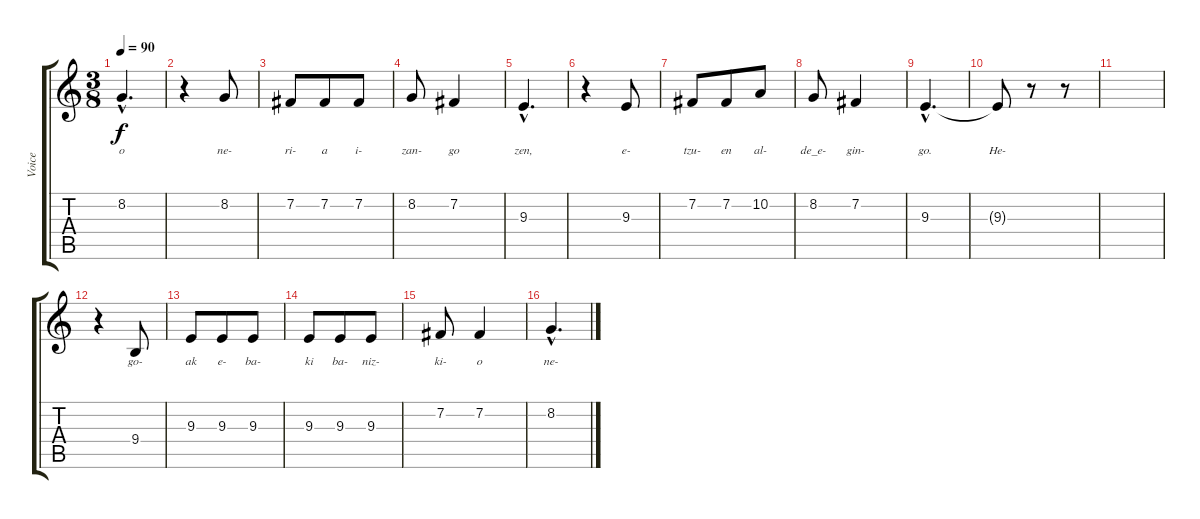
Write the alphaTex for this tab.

\track ("Voice" "Voice") {instrument recorder}
\staff {score tabs}
\tuning (E4 B3 G3 D3 A2 E2) {hide}
\ts (3 8)
\tempo 90
\clef g2
\ks c
8.2{hac}.4{d lyrics (0 "o") lyrics (1 "") lyrics (2 "") lyrics (3 "") lyrics (4 "") dy f} |
r.4 8.2.8{lyrics (0 "ne-") lyrics (1 "") lyrics (2 "") lyrics (3 "") lyrics (4 "")} |
7.2.8{lyrics (0 "ri-") lyrics (1 "") lyrics (2 "") lyrics (3 "") lyrics (4 "")} 7.2.8{lyrics (0 "a") lyrics (1 "") lyrics (2 "") lyrics (3 "") lyrics (4 "")} 7.2.8{lyrics (0 "i-") lyrics (1 "") lyrics (2 "") lyrics (3 "") lyrics (4 "")} |
8.2.8{lyrics (0 "zan-") lyrics (1 "") lyrics (2 "") lyrics (3 "") lyrics (4 "")} 7.2.4{lyrics (0 "go") lyrics (1 "") lyrics (2 "") lyrics (3 "") lyrics (4 "")} |
9.3{hac}.4{d lyrics (0 "zen,") lyrics (1 "") lyrics (2 "") lyrics (3 "") lyrics (4 "")} |
r.4 9.3.8{lyrics (0 "e-") lyrics (1 "") lyrics (2 "") lyrics (3 "") lyrics (4 "")} |
7.2.8{lyrics (0 "tzu-") lyrics (1 "") lyrics (2 "") lyrics (3 "") lyrics (4 "")} 7.2.8{lyrics (0 "en") lyrics (1 "") lyrics (2 "") lyrics (3 "") lyrics (4 "")} 10.2.8{lyrics (0 "al-") lyrics (1 "") lyrics (2 "") lyrics (3 "") lyrics (4 "")} |
8.2.8{lyrics (0 "de_e-") lyrics (1 "") lyrics (2 "") lyrics (3 "") lyrics (4 "")} 7.2.4{lyrics (0 "gin-") lyrics (1 "") lyrics (2 "") lyrics (3 "") lyrics (4 "")} |
9.3{hac}.4{d lyrics (0 "go.") lyrics (1 "") lyrics (2 "") lyrics (3 "") lyrics (4 "")} |
9.3{t}.8{lyrics (0 "He-") lyrics (1 "") lyrics (2 "") lyrics (3 "") lyrics (4 "")} r.8 r.8 |
|
r.4 9.4.8{lyrics (0 "go-") lyrics (1 "") lyrics (2 "") lyrics (3 "") lyrics (4 "")} |
9.3.8{lyrics (0 "ak") lyrics (1 "") lyrics (2 "") lyrics (3 "") lyrics (4 "")} 9.3.8{lyrics (0 "e-") lyrics (1 "") lyrics (2 "") lyrics (3 "") lyrics (4 "")} 9.3.8{lyrics (0 "ba-") lyrics (1 "") lyrics (2 "") lyrics (3 "") lyrics (4 "")} |
9.3.8{lyrics (0 "ki") lyrics (1 "") lyrics (2 "") lyrics (3 "") lyrics (4 "")} 9.3.8{lyrics (0 "ba-") lyrics (1 "") lyrics (2 "") lyrics (3 "") lyrics (4 "")} 9.3.8{lyrics (0 "niz-") lyrics (1 "") lyrics (2 "") lyrics (3 "") lyrics (4 "")} |
7.2.8{lyrics (0 "ki-") lyrics (1 "") lyrics (2 "") lyrics (3 "") lyrics (4 "")} 7.2.4{lyrics (0 "o") lyrics (1 "") lyrics (2 "") lyrics (3 "") lyrics (4 "")} |
8.2{hac}.4{d lyrics (0 "ne-") lyrics (1 "") lyrics (2 "") lyrics (3 "") lyrics (4 "")}
